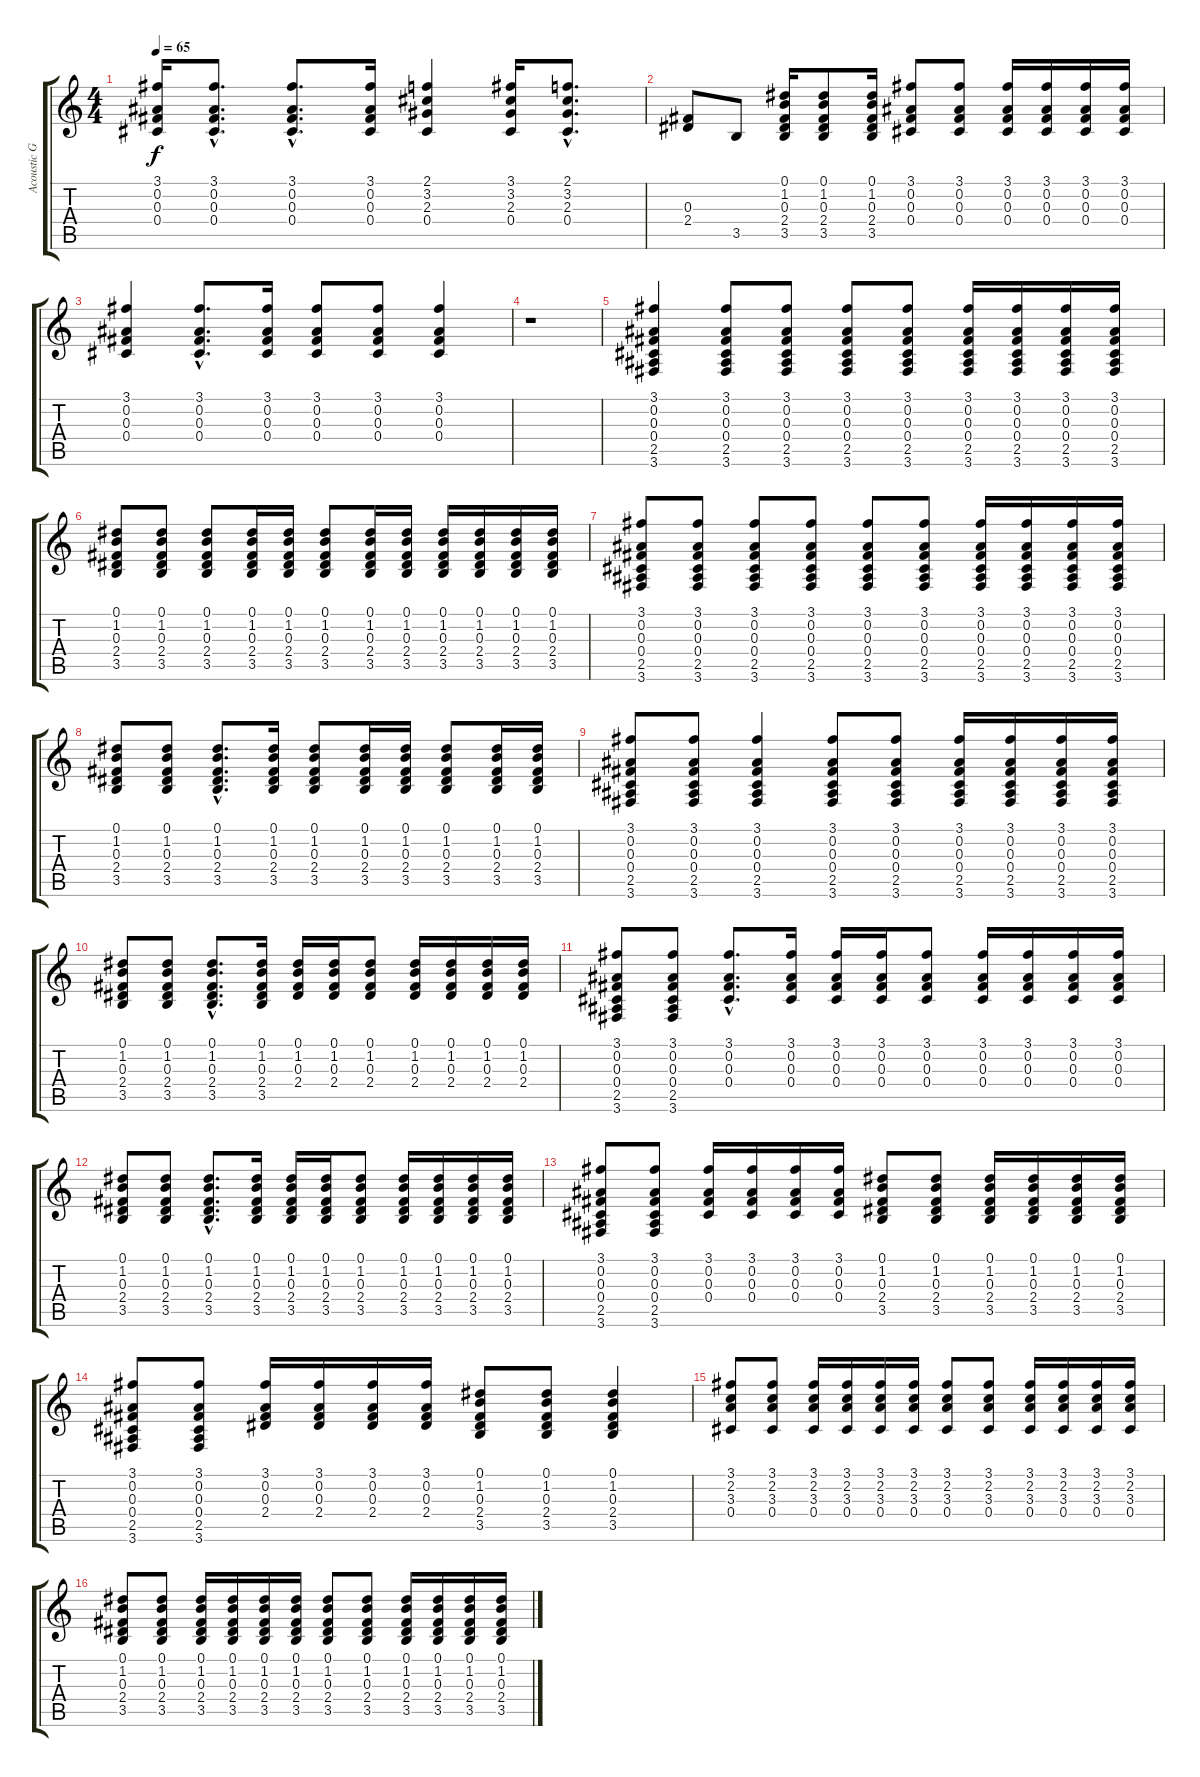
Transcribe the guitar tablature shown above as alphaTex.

\track ("Acoustic Guitar" "Acoustic G") {instrument acousticguitarsteel}
\staff {score tabs}
\tuning (Eb4 Bb3 Gb3 Db3 Ab2 Eb2) {hide}
\ts (4 4)
\tempo 65
\clef g2
\ks c
(3.1 0.2 0.3 0.4).16{dy f} (3.1{hac} 0.2{hac} 0.3{hac} 0.4{hac}).8{d} (3.1{hac} 0.2{hac} 0.3{hac} 0.4{hac}).8{d} (3.1 0.2 0.3 0.4).16 (2.1 3.2 2.3 0.4).4 (3.1 3.2 2.3 0.4).16 (2.1{hac} 3.2{hac} 2.3{hac} 0.4{hac}).8{d} |
(0.3 2.4).8 3.5.8 (0.1 1.2 0.3 2.4 3.5).16 (0.1 1.2 0.3 2.4 3.5).8 (0.1 1.2 0.3 2.4 3.5).16 (3.1 0.2 0.3 0.4).8 (3.1 0.2 0.3 0.4).8 (3.1 0.2 0.3 0.4).16 (3.1 0.2 0.3 0.4).16 (3.1 0.2 0.3 0.4).16 (3.1 0.2 0.3 0.4).16 |
(3.1 0.2 0.3 0.4).4 (3.1{hac} 0.2{hac} 0.3{hac} 0.4{hac}).8{d} (3.1 0.2 0.3 0.4).16 (3.1 0.2 0.3 0.4).8 (3.1 0.2 0.3 0.4).8 (3.1 0.2 0.3 0.4).4 |
r.1 |
(3.1 0.2 0.3 0.4 2.5 3.6).4 (3.1 0.2 0.3 0.4 2.5 3.6).8 (3.1 0.2 0.3 0.4 2.5 3.6).8 (3.1 0.2 0.3 0.4 2.5 3.6).8 (3.1 0.2 0.3 0.4 2.5 3.6).8 (3.1 0.2 0.3 0.4 2.5 3.6).16 (3.1 0.2 0.3 0.4 2.5 3.6).16 (3.1 0.2 0.3 0.4 2.5 3.6).16 (3.1 0.2 0.3 0.4 2.5 3.6).16 |
(0.1 1.2 0.3 2.4 3.5).8 (0.1 1.2 0.3 2.4 3.5).8 (0.1 1.2 0.3 2.4 3.5).8 (0.1 1.2 0.3 2.4 3.5).16 (0.1 1.2 0.3 2.4 3.5).16 (0.1 1.2 0.3 2.4 3.5).8 (0.1 1.2 0.3 2.4 3.5).16 (0.1 1.2 0.3 2.4 3.5).16 (0.1 1.2 0.3 2.4 3.5).16 (0.1 1.2 0.3 2.4 3.5).16 (0.1 1.2 0.3 2.4 3.5).16 (0.1 1.2 0.3 2.4 3.5).16 |
(3.1 0.2 0.3 0.4 2.5 3.6).8 (3.1 0.2 0.3 0.4 2.5 3.6).8 (3.1 0.2 0.3 0.4 2.5 3.6).8 (3.1 0.2 0.3 0.4 2.5 3.6).8 (3.1 0.2 0.3 0.4 2.5 3.6).8 (3.1 0.2 0.3 0.4 2.5 3.6).8 (3.1 0.2 0.3 0.4 2.5 3.6).16 (3.1 0.2 0.3 0.4 2.5 3.6).16 (3.1 0.2 0.3 0.4 2.5 3.6).16 (3.1 0.2 0.3 0.4 2.5 3.6).16 |
(0.1 1.2 0.3 2.4 3.5).8 (0.1 1.2 0.3 2.4 3.5).8 (0.1{hac} 1.2{hac} 0.3{hac} 2.4{hac} 3.5{hac}).8{d} (0.1 1.2 0.3 2.4 3.5).16 (0.1 1.2 0.3 2.4 3.5).8 (0.1 1.2 0.3 2.4 3.5).16 (0.1 1.2 0.3 2.4 3.5).16 (0.1 1.2 0.3 2.4 3.5).8 (0.1 1.2 0.3 2.4 3.5).16 (0.1 1.2 0.3 2.4 3.5).16 |
(3.1 0.2 0.3 0.4 2.5 3.6).8 (3.1 0.2 0.3 0.4 2.5 3.6).8 (3.1 0.2 0.3 0.4 2.5 3.6).4 (3.1 0.2 0.3 0.4 2.5 3.6).8 (3.1 0.2 0.3 0.4 2.5 3.6).8 (3.1 0.2 0.3 0.4 2.5 3.6).16 (3.1 0.2 0.3 0.4 2.5 3.6).16 (3.1 0.2 0.3 0.4 2.5 3.6).16 (3.1 0.2 0.3 0.4 2.5 3.6).16 |
(0.1 1.2 0.3 2.4 3.5).8 (0.1 1.2 0.3 2.4 3.5).8 (0.1{hac} 1.2{hac} 0.3{hac} 2.4{hac} 3.5{hac}).8{d} (0.1 1.2 0.3 2.4 3.5).16 (0.1 1.2 0.3 2.4).16 (0.1 1.2 0.3 2.4).16 (0.1 1.2 0.3 2.4).8 (0.1 1.2 0.3 2.4).16 (0.1 1.2 0.3 2.4).16 (0.1 1.2 0.3 2.4).16 (0.1 1.2 0.3 2.4).16 |
(3.1 0.2 0.3 0.4 2.5 3.6).8 (3.1 0.2 0.3 0.4 2.5 3.6).8 (3.1{hac} 0.2{hac} 0.3{hac} 0.4{hac}).8{d} (3.1 0.2 0.3 0.4).16 (3.1 0.2 0.3 0.4).16 (3.1 0.2 0.3 0.4).16 (3.1 0.2 0.3 0.4).8 (3.1 0.2 0.3 0.4).16 (3.1 0.2 0.3 0.4).16 (3.1 0.2 0.3 0.4).16 (3.1 0.2 0.3 0.4).16 |
(0.1 1.2 0.3 2.4 3.5).8 (0.1 1.2 0.3 2.4 3.5).8 (0.1{hac} 1.2{hac} 0.3{hac} 2.4{hac} 3.5{hac}).8{d} (0.1 1.2 0.3 2.4 3.5).16 (0.1 1.2 0.3 2.4 3.5).16 (0.1 1.2 0.3 2.4 3.5).16 (0.1 1.2 0.3 2.4 3.5).8 (0.1 1.2 0.3 2.4 3.5).16 (0.1 1.2 0.3 2.4 3.5).16 (0.1 1.2 0.3 2.4 3.5).16 (0.1 1.2 0.3 2.4 3.5).16 |
(3.1 0.2 0.3 0.4 2.5 3.6).8 (3.1 0.2 0.3 0.4 2.5 3.6).8 (3.1 0.2 0.3 0.4).16 (3.1 0.2 0.3 0.4).16 (3.1 0.2 0.3 0.4).16 (3.1 0.2 0.3 0.4).16 (0.1 1.2 0.3 2.4 3.5).8 (0.1 1.2 0.3 2.4 3.5).8 (0.1 1.2 0.3 2.4 3.5).16 (0.1 1.2 0.3 2.4 3.5).16 (0.1 1.2 0.3 2.4 3.5).16 (0.1 1.2 0.3 2.4 3.5).16 |
(3.1 0.2 0.3 0.4 2.5 3.6).8 (3.1 0.2 0.3 0.4 2.5 3.6).8 (3.1 0.2 0.3 2.4).16 (3.1 0.2 0.3 2.4).16 (3.1 0.2 0.3 2.4).16 (3.1 0.2 0.3 2.4).16 (0.1 1.2 0.3 2.4 3.5).8 (0.1 1.2 0.3 2.4 3.5).8 (0.1 1.2 0.3 2.4 3.5).4 |
(3.1 2.2 3.3 0.4).8 (3.1 2.2 3.3 0.4).8 (3.1 2.2 3.3 0.4).16 (3.1 2.2 3.3 0.4).16 (3.1 2.2 3.3 0.4).16 (3.1 2.2 3.3 0.4).16 (3.1 2.2 3.3 0.4).8 (3.1 2.2 3.3 0.4).8 (3.1 2.2 3.3 0.4).16 (3.1 2.2 3.3 0.4).16 (3.1 2.2 3.3 0.4).16 (3.1 2.2 3.3 0.4).16 |
(0.1 1.2 0.3 2.4 3.5).8 (0.1 1.2 0.3 2.4 3.5).8 (0.1 1.2 0.3 2.4 3.5).16 (0.1 1.2 0.3 2.4 3.5).16 (0.1 1.2 0.3 2.4 3.5).16 (0.1 1.2 0.3 2.4 3.5).16 (0.1 1.2 0.3 2.4 3.5).8 (0.1 1.2 0.3 2.4 3.5).8 (0.1 1.2 0.3 2.4 3.5).16 (0.1 1.2 0.3 2.4 3.5).16 (0.1 1.2 0.3 2.4 3.5).16 (0.1 1.2 0.3 2.4 3.5).16
